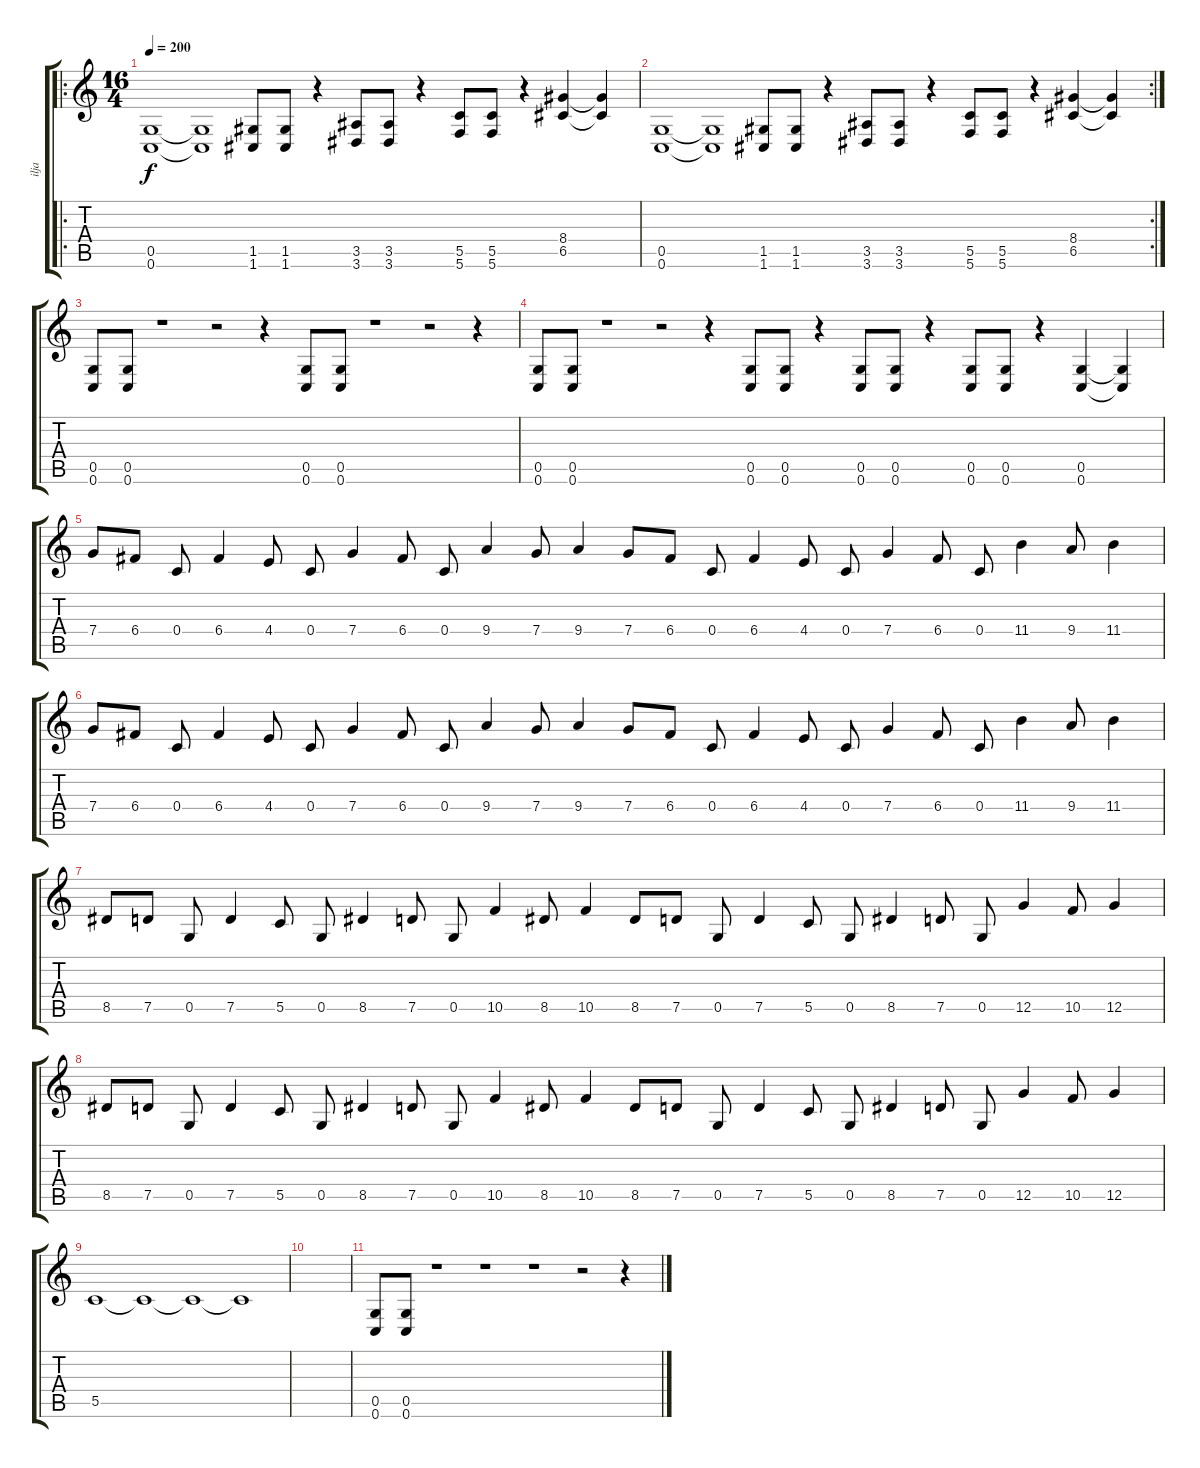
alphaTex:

\track ("ilja" "ilja") {instrument overdrivenguitar}
\staff {score tabs}
\tuning (D4 A3 F3 C3 G2 C2) {hide}
\ro
\ts (16 4)
\tempo 200
\clef g2
\ks c
(0.5 0.6).1{dy f} (0.5{t} 0.6{t}).1 (1.5 1.6).8 (1.5 1.6).8 r.4 (3.5 3.6).8 (3.5 3.6).8 r.4 (5.5 5.6).8 (5.5 5.6).8 r.4 (8.4 6.5).4 (8.4{t} 6.5{t}).4 |
\rc 2
(0.5 0.6).1 (0.5{t} 0.6{t}).1 (1.5 1.6).8 (1.5 1.6).8 r.4 (3.5 3.6).8 (3.5 3.6).8 r.4 (5.5 5.6).8 (5.5 5.6).8 r.4 (8.4 6.5).4 (8.4{t} 6.5{t}).4 |
(0.5 0.6).8 (0.5 0.6).8 r.1 r.2 r.4 (0.5 0.6).8 (0.5 0.6).8 r.1 r.2 r.4 |
(0.5 0.6).8 (0.5 0.6).8 r.1 r.2 r.4 (0.5 0.6).8 (0.5 0.6).8 r.4 (0.5 0.6).8 (0.5 0.6).8 r.4 (0.5 0.6).8 (0.5 0.6).8 r.4 (0.5 0.6).4 (0.5{t} 0.6{t}).4 |
7.4.8 6.4.8 0.4.8 6.4.4 4.4.8 0.4.8 7.4.4 6.4.8 0.4.8 9.4.4 7.4.8 9.4.4 7.4.8 6.4.8 0.4.8 6.4.4 4.4.8 0.4.8 7.4.4 6.4.8 0.4.8 11.4.4 9.4.8 11.4.4 |
7.4.8 6.4.8 0.4.8 6.4.4 4.4.8 0.4.8 7.4.4 6.4.8 0.4.8 9.4.4 7.4.8 9.4.4 7.4.8 6.4.8 0.4.8 6.4.4 4.4.8 0.4.8 7.4.4 6.4.8 0.4.8 11.4.4 9.4.8 11.4.4 |
8.5.8 7.5.8 0.5.8 7.5.4 5.5.8 0.5.8 8.5.4 7.5.8 0.5.8 10.5.4 8.5.8 10.5.4 8.5.8 7.5.8 0.5.8 7.5.4 5.5.8 0.5.8 8.5.4 7.5.8 0.5.8 12.5.4 10.5.8 12.5.4 |
8.5.8 7.5.8 0.5.8 7.5.4 5.5.8 0.5.8 8.5.4 7.5.8 0.5.8 10.5.4 8.5.8 10.5.4 8.5.8 7.5.8 0.5.8 7.5.4 5.5.8 0.5.8 8.5.4 7.5.8 0.5.8 12.5.4 10.5.8 12.5.4 |
5.5.1 5.5{t}.1 5.5{t}.1 5.5{t}.1 |
|
(0.5 0.6).8 (0.5 0.6).8 r.1 r.1 r.1 r.2 r.4
